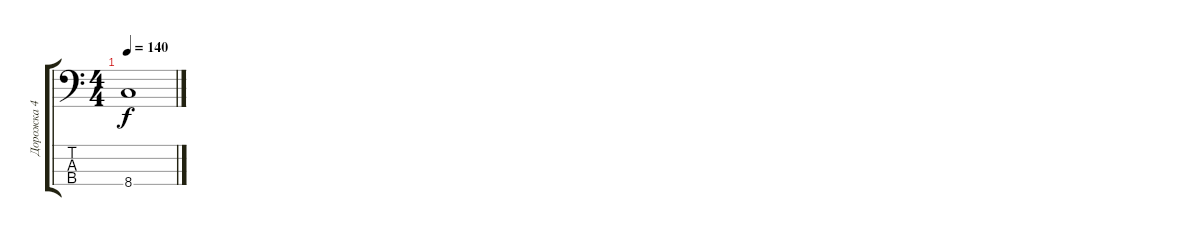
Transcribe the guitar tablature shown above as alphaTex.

\track ("Дорожка 4" "Дорожка 4") {instrument electricbassfinger}
\staff {score tabs}
\tuning (G2 D2 A1 E1) {hide}
\ts (4 4)
\tempo 140
\clef f4
\ks c
8.4.1{dy f}
